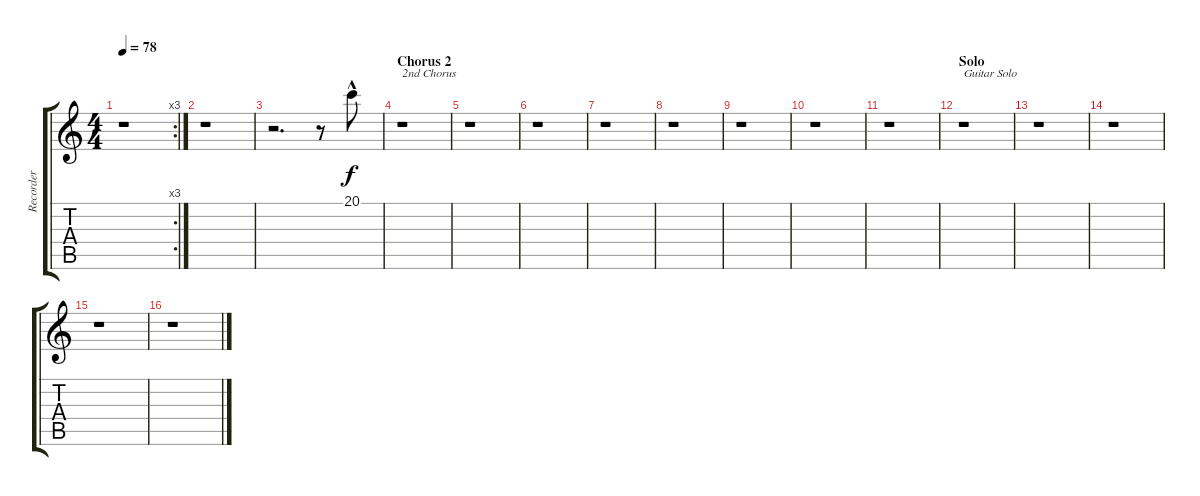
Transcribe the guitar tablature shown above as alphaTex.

\track ("Recorder" "Recorder") {instrument recorder}
\staff {score tabs}
\tuning (E4 B3 G3 D3 A2 E2) {hide}
\rc 3
\ts (4 4)
\tempo 78
\clef g2
\ks c
r.1{dy f} |
r.1 |
r.2{d} r.8 20.1{hac}.8 |
\section ("" "Chorus 2")
r.1{txt "2nd Chorus"} |
r.1 |
r.1 |
r.1 |
r.1 |
r.1 |
r.1 |
r.1 |
\section ("" "Solo")
r.1{txt "Guitar Solo"} |
r.1 |
r.1 |
r.1 |
r.1
